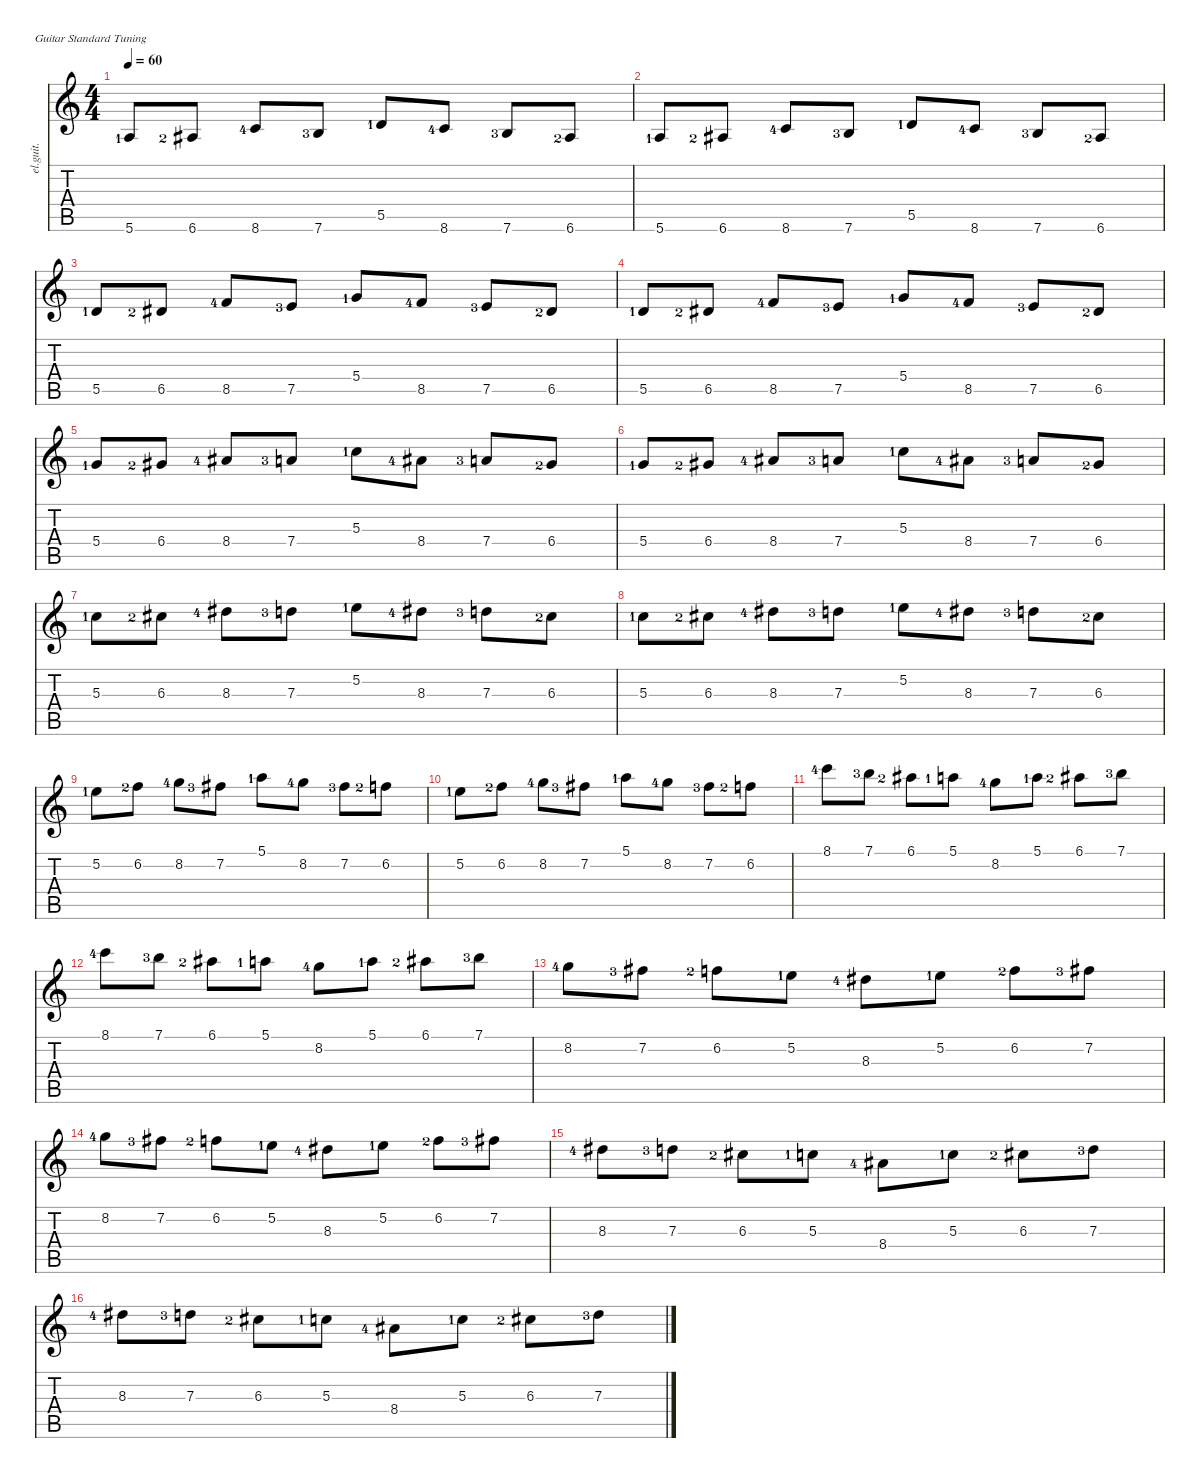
\defaultSystemsLayout 4
\hideDynamics
\bracketExtendMode nobrackets
\track ("Clean Guitar" "el.guit.") {instrument electricguitarclean}
\staff {score tabs}
\tuning (E4 B3 G3 D3 A2 E2)
\ts (4 4)
\tempo 60
\clef g2
\scale
0.429301
\ks c
5.6{lf 2}.8{dy mf instrument electricguitarclean beam Up} 6.6{lf 3 acc #}.8{beam Up} 8.6{lf 5}.8{beam Up} 7.6{lf 4}.8{beam Up} 5.5{lf 2}.8{beam Up} 8.6{lf 5}.8{beam Up} 7.6{lf 4}.8{beam Up} 6.6{lf 3 acc #}.8{beam Up} |
\scale
0.351773 5.6{lf 2}.8{beam Up} 6.6{lf 3 acc #}.8{beam Up} 8.6{lf 5}.8{beam Up} 7.6{lf 4}.8{beam Up} 5.5{lf 2}.8{beam Up} 8.6{lf 5}.8{beam Up} 7.6{lf 4}.8{beam Up} 6.6{lf 3 acc #}.8{beam Up} |
5.5{lf 2}.8{beam Up} 6.5{lf 3 acc #}.8{beam Up} 8.5{lf 5}.8{beam Up} 7.5{lf 4}.8{beam Up} 5.4{lf 2}.8{beam Up} 8.5{lf 5}.8{beam Up} 7.5{lf 4}.8{beam Up} 6.5{lf 3 acc #}.8{beam Up} |
5.5{lf 2}.8{beam Up} 6.5{lf 3 acc #}.8{beam Up} 8.5{lf 5}.8{beam Up} 7.5{lf 4}.8{beam Up} 5.4{lf 2}.8{beam Up} 8.5{lf 5}.8{beam Up} 7.5{lf 4}.8{beam Up} 6.5{lf 3 acc #}.8{beam Up} |
5.4{lf 2}.8{beam Up} 6.4{lf 3 acc #}.8{beam Up} 8.4{lf 5 acc #}.8{beam Up} 7.4{lf 4}.8{beam Up} 5.3{lf 2}.8{beam Down} 8.4{lf 5 acc #}.8{beam Down} 7.4{lf 4}.8{beam Up} 6.4{lf 3 acc #}.8{beam Up} |
5.4{lf 2}.8{beam Up} 6.4{lf 3 acc #}.8{beam Up} 8.4{lf 5 acc #}.8{beam Up} 7.4{lf 4}.8{beam Up} 5.3{lf 2}.8{beam Down} 8.4{lf 5 acc #}.8{beam Down} 7.4{lf 4}.8{beam Up} 6.4{lf 3 acc #}.8{beam Up} |
5.3{lf 2}.8{beam Down} 6.3{lf 3 acc #}.8{beam Down} 8.3{lf 5 acc #}.8{beam Down} 7.3{lf 4}.8{beam Down} 5.2{lf 2}.8{beam Down} 8.3{lf 5 acc #}.8{beam Down} 7.3{lf 4}.8{beam Down} 6.3{lf 3 acc #}.8{beam Down} |
5.3{lf 2}.8{beam Down} 6.3{lf 3 acc #}.8{beam Down} 8.3{lf 5 acc #}.8{beam Down} 7.3{lf 4}.8{beam Down} 5.2{lf 2}.8{beam Down} 8.3{lf 5 acc #}.8{beam Down} 7.3{lf 4}.8{beam Down} 6.3{lf 3 acc #}.8{beam Down} |
5.2{lf 2}.8{beam Down} 6.2{lf 3}.8{beam Down} 8.2{lf 5}.8{beam Down} 7.2{lf 4 acc #}.8{beam Down} 5.1{lf 2}.8{beam Down} 8.2{lf 5}.8{beam Down} 7.2{lf 4 acc #}.8{beam Down} 6.2{lf 3}.8{beam Down} |
5.2{lf 2}.8{beam Down} 6.2{lf 3}.8{beam Down} 8.2{lf 5}.8{beam Down} 7.2{lf 4 acc #}.8{beam Down} 5.1{lf 2}.8{beam Down} 8.2{lf 5}.8{beam Down} 7.2{lf 4 acc #}.8{beam Down} 6.2{lf 3}.8{beam Down} |
8.1{lf 5}.8{beam Down} 7.1{lf 4}.8{beam Down} 6.1{lf 3 acc #}.8{beam Down} 5.1{lf 2}.8{beam Down} 8.2{lf 5}.8{beam Down} 5.1{lf 2}.8{beam Down} 6.1{lf 3 acc #}.8{beam Down} 7.1{lf 4}.8{beam Down} |
8.1{lf 5}.8{beam Down} 7.1{lf 4}.8{beam Down} 6.1{lf 3 acc #}.8{beam Down} 5.1{lf 2}.8{beam Down} 8.2{lf 5}.8{beam Down} 5.1{lf 2}.8{beam Down} 6.1{lf 3 acc #}.8{beam Down} 7.1{lf 4}.8{beam Down} |
8.2{lf 5}.8{beam Down} 7.2{lf 4 acc #}.8{beam Down} 6.2{lf 3}.8{beam Down} 5.2{lf 2}.8{beam Down} 8.3{lf 5 acc #}.8{beam Down} 5.2{lf 2}.8{beam Down} 6.2{lf 3}.8{beam Down} 7.2{lf 4 acc #}.8{beam Down} |
8.2{lf 5}.8{beam Down} 7.2{lf 4 acc #}.8{beam Down} 6.2{lf 3}.8{beam Down} 5.2{lf 2}.8{beam Down} 8.3{lf 5 acc #}.8{beam Down} 5.2{lf 2}.8{beam Down} 6.2{lf 3}.8{beam Down} 7.2{lf 4 acc #}.8{beam Down} |
8.3{lf 5 acc #}.8{beam Down} 7.3{lf 4}.8{beam Down} 6.3{lf 3 acc #}.8{beam Down} 5.3{lf 2}.8{beam Down} 8.4{lf 5 acc #}.8{beam Down} 5.3{lf 2}.8{beam Down} 6.3{lf 3 acc #}.8{beam Down} 7.3{lf 4}.8{beam Down} |
8.3{lf 5 acc #}.8{beam Down} 7.3{lf 4}.8{beam Down} 6.3{lf 3 acc #}.8{beam Down} 5.3{lf 2}.8{beam Down} 8.4{lf 5 acc #}.8{beam Down} 5.3{lf 2}.8{beam Down} 6.3{lf 3 acc #}.8{beam Down} 7.3{lf 4}.8{beam Down}
